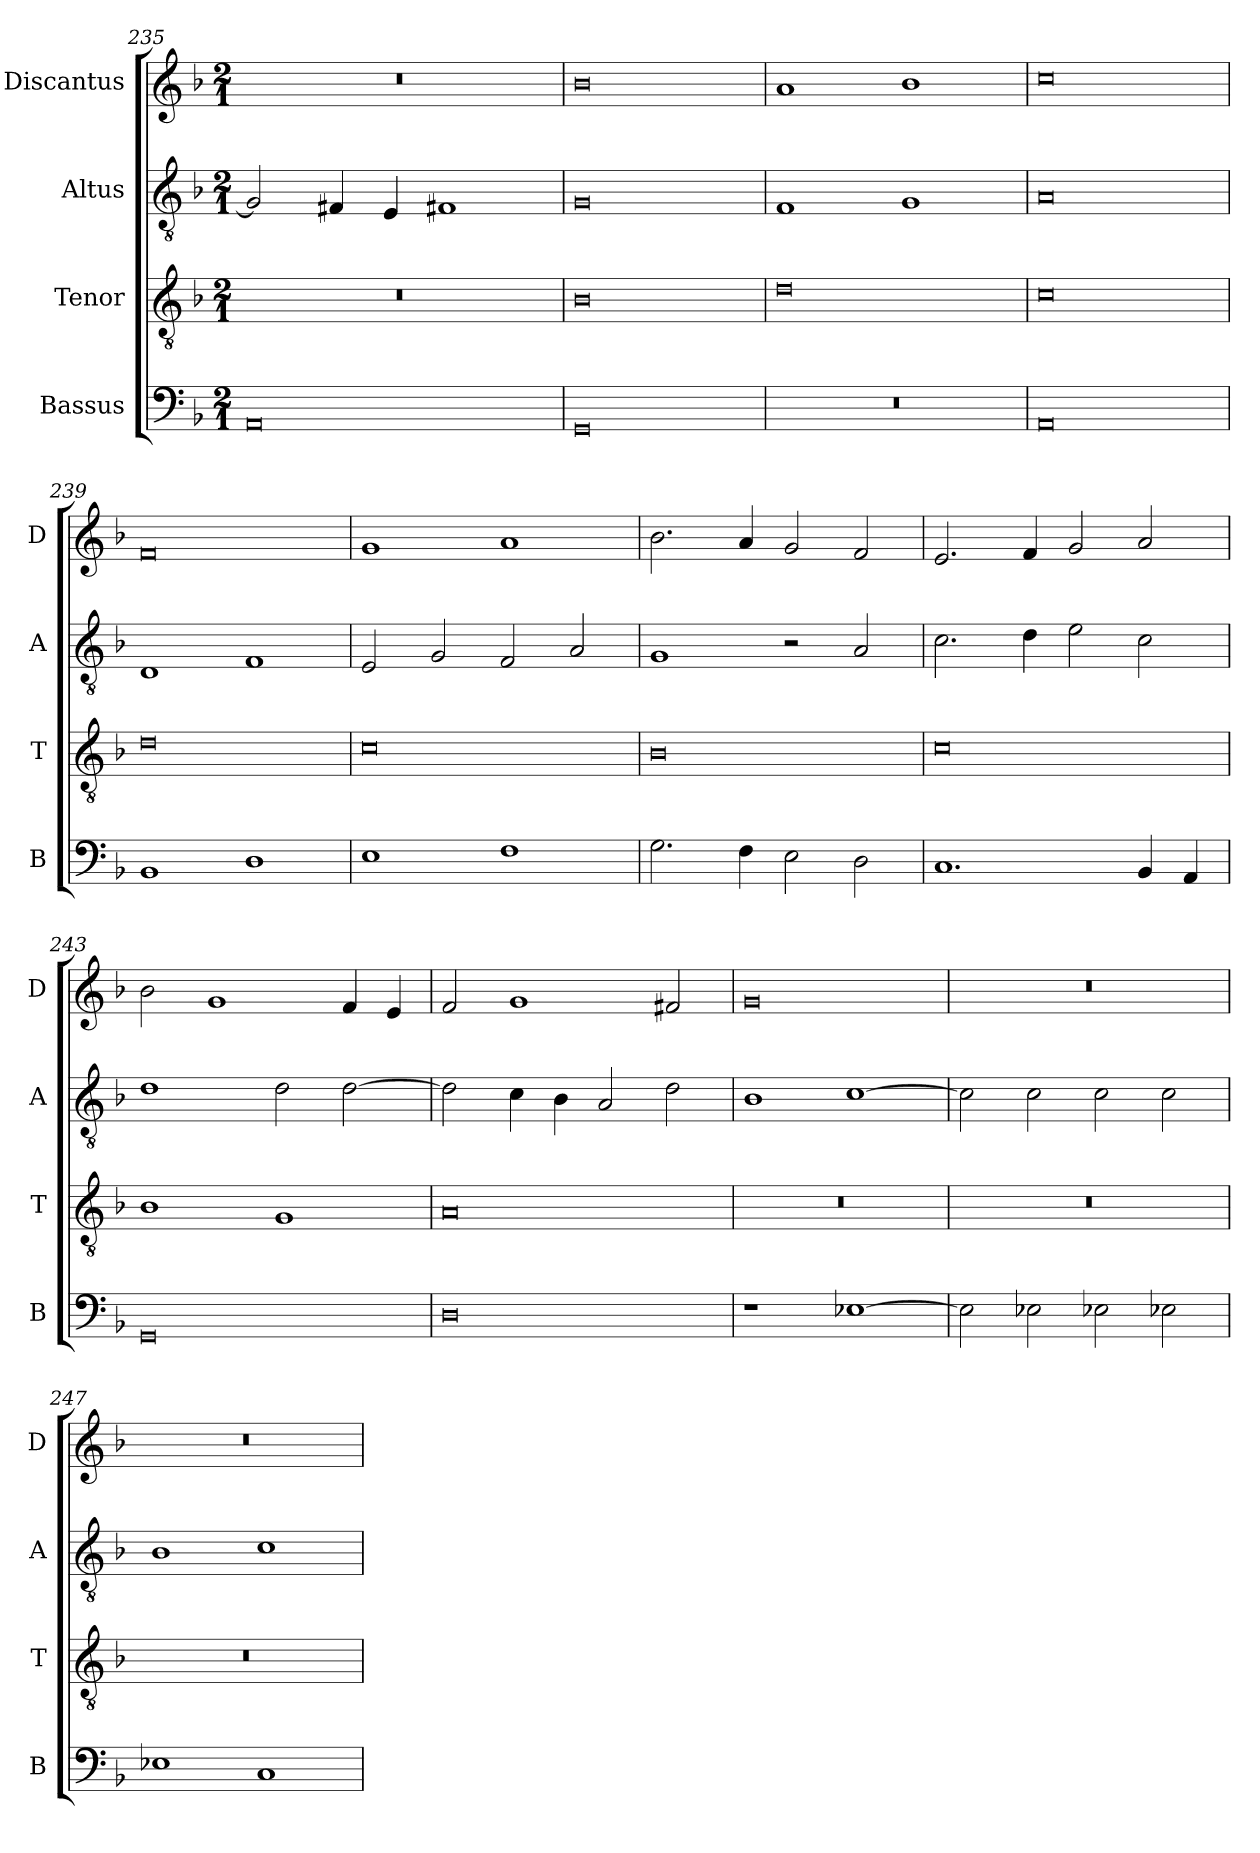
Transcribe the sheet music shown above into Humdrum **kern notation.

**kern	**kern	**kern	**kern
*part4	*part3	*part2	*part1
*staff4	*staff3	*staff2	*staff1
*I"Bassus	*I"Tenor	*I"Altus	*I"Discantus
*I'B	*I'T	*I'A	*I'D
*clefF4	*clefGv2	*clefGv2	*clefG2
*k[b-]	*k[b-]	*k[b-]	*k[b-]
*M2/1	*M2/1	*M2/1	*M2/1
=235	=235	=235	=235
0AA	0r	2G/]	0r
.	.	4F#X/	.
.	.	4E/	.
.	.	1F#X	.
=236	=236	=236	=236
0GG	0B-	0G	0b-
=237	=237	=237	=237
0r	0d	1F	1a
.	.	1G	1b-
=238	=238	=238	=238
0AA	0c	0A	0cc
=239	=239	=239	=239
1BB-	0d	1D	0f
1D	.	1F	.
=240	=240	=240	=240
1E	0c	2E/	1g
.	.	2G/	.
1F	.	2F/	1a
.	.	2A/	.
=241	=241	=241	=241
2.G\	0B-	1G	2.b-\
4F\	.	.	4a/
2E\	.	2r	2g/
2D\	.	2A/	2f/
=242	=242	=242	=242
1.C	0c	2.c\	2.e/
.	.	4d\	4f/
.	.	2e\	2g/
4BB-/	.	2c\	2a/
4AA/	.	.	.
=243	=243	=243	=243
0GG	1B-	1d	2b-\
.	.	.	1g
.	1G	2d\	.
.	.	[2d\	4f/
.	.	.	4e/
=244	=244	=244	=244
0D	0A	2d\]	2f/
.	.	4c\	1g
.	.	4B-\	.
.	.	2A/	.
.	.	2d\	2f#X/
=245	=245	=245	=245
1r	0r	1B-	0g
[1E-X	.	[1c	.
=246	=246	=246	=246
2E-\]	0r	2c\]	0r
2E-X\	.	2c\	.
2E-X\	.	2c\	.
2E-X\	.	2c\	.
=247	=247	=247	=247
1E-X	0r	1B-	0r
1C	.	1c	.
=	=	=	=
*-	*-	*-	*-
